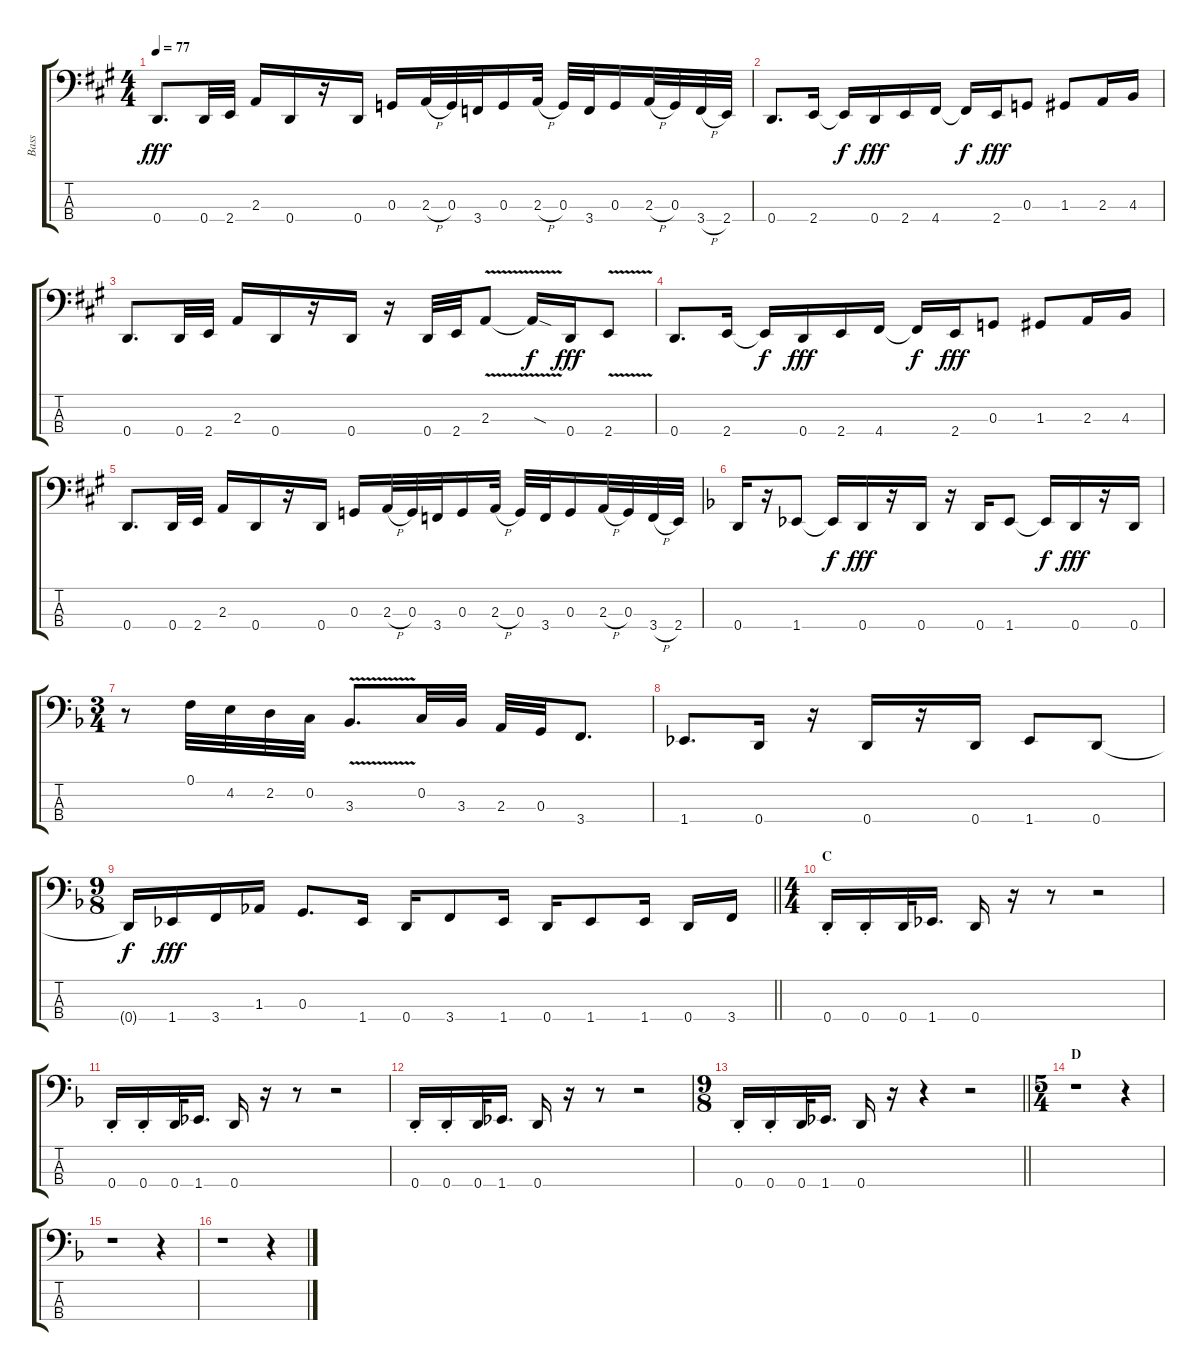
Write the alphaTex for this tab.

\track ("Bass" "Bass") {instrument electricbassfinger}
\staff {score tabs}
\tuning (F2 C2 G1 D1) {hide}
\ts (4 4)
\tempo 77
\clef f4
\ks f#minor
0.4.8{d dy fff} 0.4.32 2.4.32 2.3.16 0.4.16 r.16 0.4.16 0.3.16 2.3{h}.32 0.3.32 3.4.32 0.3.16 2.3{h}.32 0.3.32 3.4.32 0.3.16 2.3{h}.32 0.3.32 3.4{h}.32 2.4.32 |
0.4.8{d} 2.4.16 2.4{t}.16{dy f} 0.4.16{dy fff} 2.4.16 4.4.16 4.4{t}.16{dy f} 2.4.16{dy fff} 0.3.8 1.3.8 2.3.16 4.3.16 |
0.4.8{d} 0.4.32 2.4.32 2.3.16 0.4.16 r.16 0.4.16 r.16 0.4.32 2.4.32 2.3{v}.8 2.3{sod t}.16{dy f} 0.4.16{dy fff} 2.4{v}.8 |
0.4.8{d} 2.4.16 2.4{t}.16{dy f} 0.4.16{dy fff} 2.4.16 4.4.16 4.4{t}.16{dy f} 2.4.16{dy fff} 0.3.8 1.3.8 2.3.16 4.3.16 |
0.4.8{d} 0.4.32 2.4.32 2.3.16 0.4.16 r.16 0.4.16 0.3.16 2.3{h}.32 0.3.32 3.4.32 0.3.16 2.3{h}.32 0.3.32 3.4.32 0.3.16 2.3{h}.32 0.3.32 3.4{h}.32 2.4.32 |
\ks dminor
0.4.16 r.16 1.4.8 1.4{t}.16{dy f} 0.4.16{dy fff} r.16 0.4.16 r.16 0.4.16 1.4.8 1.4{t}.16{dy f} 0.4.16{dy fff} r.16 0.4.16 |
\ts (3 4)
r.8 0.1.32 4.2.32 2.2.32 0.2.32 3.3{v}.8{d} 0.2.32 3.3.32 2.3.32 0.3.32 3.4.8{d} |
1.4.8{d} 0.4.16 r.16 0.4.16 r.16 0.4.16 1.4.8 0.4.8 |
\ts (9 8)
\barLineRight lightlight
0.4{t}.16{dy f} 1.4.16{dy fff} 3.4.16 1.3.16{beam split} 0.3.8{d beam merge} 1.4.16{beam split} 0.4.16 3.4.8 1.4.16 0.4.16 1.4.8 1.4.16{beam split} 0.4.16 3.4.16 |
\ts (4 4)
\section ("" "C")
0.4{st}.16 0.4{st}.16 0.4.32 1.4.16{d} 0.4.16 r.16 r.8 r.2 |
0.4{st}.16 0.4{st}.16 0.4.32 1.4.16{d} 0.4.16 r.16 r.8 r.2 |
0.4{st}.16 0.4{st}.16 0.4.32 1.4.16{d} 0.4.16 r.16 r.8 r.2 |
\ts (9 8)
\barLineRight lightlight
0.4{st}.16 0.4{st}.16 0.4.32 1.4.16{d beam split} 0.4.16 r.16 r.4 r.2 |
\ts (5 4)
\section ("" "D")
r.1 r.4 |
r.1 r.4 |
r.1 r.4
